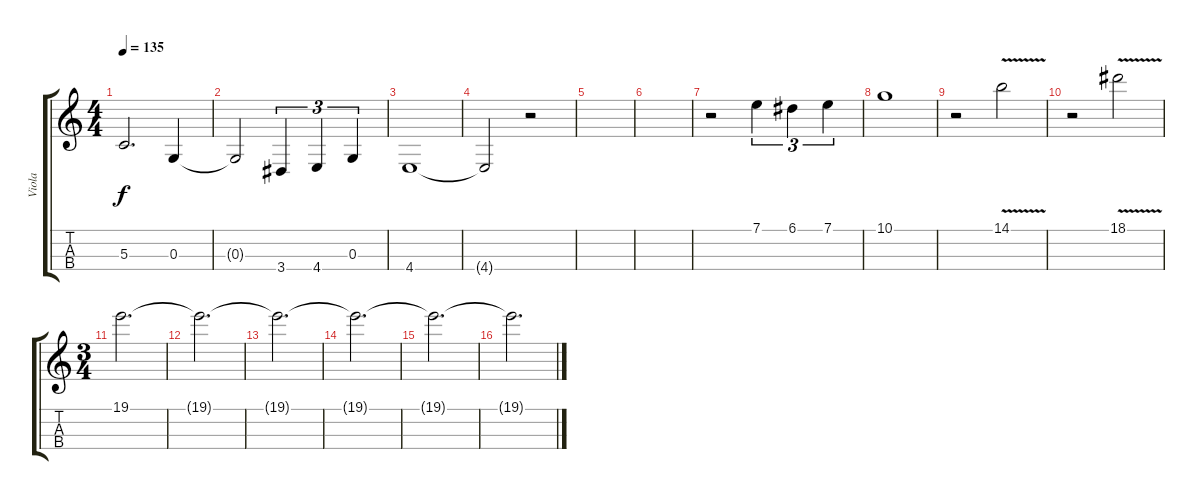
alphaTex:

\track ("Viola" "Viola") {instrument violin}
\staff {score tabs}
\tuning (A4 D4 G3 C3) {hide}
\ts (4 4)
\tempo 135
\clef g2
\ks c
5.3.2{d dy f} 0.3.4 |
0.3{t}.2 3.4.4{tu (3 2)} 4.4.4{tu (3 2)} 0.3.4{tu (3 2)} |
4.4.1 |
4.4{t}.2 r.2 |
|
|
r.2 7.1.4{tu (3 2)} 6.1.4{tu (3 2)} 7.1.4{tu (3 2)} |
10.1.1 |
r.2 14.1{v}.2 |
r.2 18.1{v}.2 |
\ts (3 4)
19.1.2{d} |
19.1{t}.2{d} |
19.1{t}.2{d} |
19.1{t}.2{d} |
19.1{t}.2{d} |
19.1{t}.2{d}
